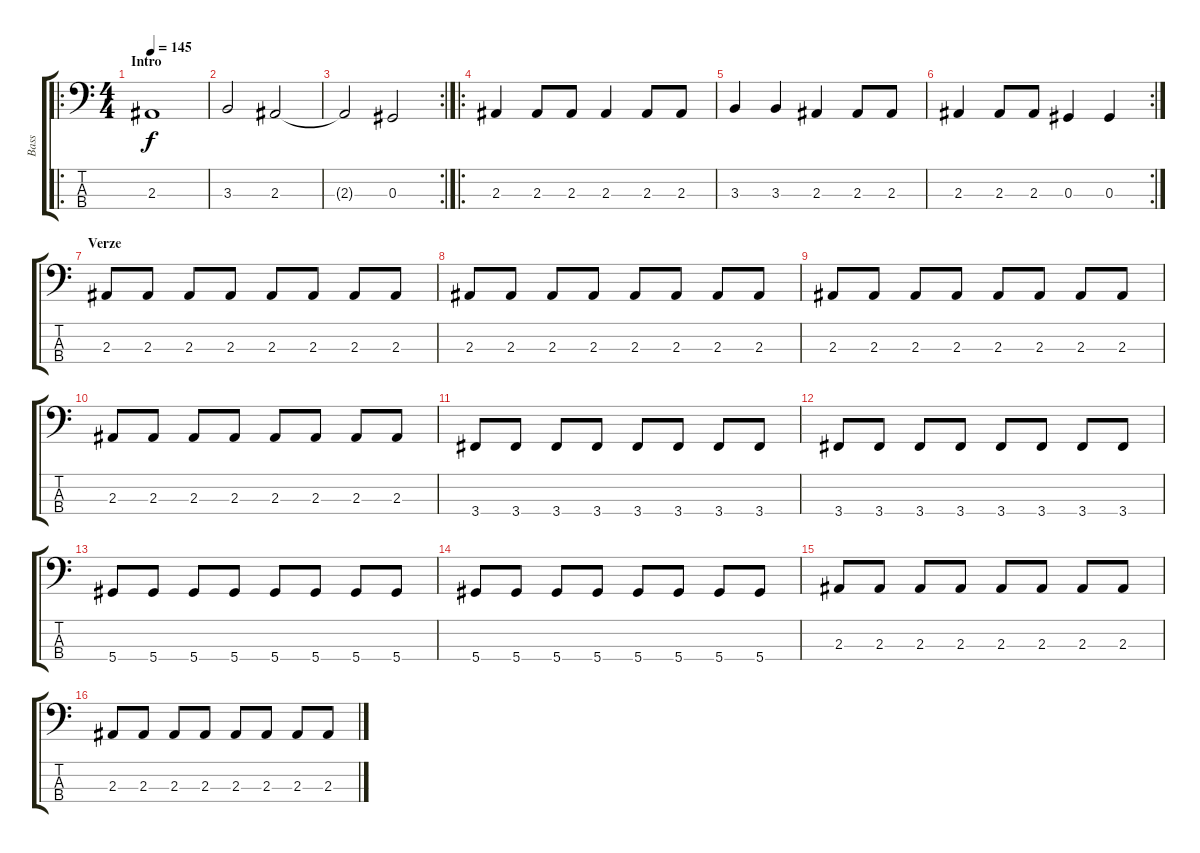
\track ("Bass" "Bass") {instrument electricbassfinger}
\staff {score tabs}
\tuning (Gb2 Db2 Ab1 Eb1) {hide}
\ro
\ts (4 4)
\section ("" "Intro")
\tempo 145
\clef f4
\ks c
2.3.1{dy f instrument electricbassfinger} |
3.3.2 2.3.2 |
\rc 2
2.3{t}.2 0.3.2 |
\ro
2.3.4 2.3.8 2.3.8 2.3.4 2.3.8 2.3.8 |
3.3.4 3.3.4 2.3.4 2.3.8 2.3.8 |
\rc 2
2.3.4 2.3.8 2.3.8 0.3.4 0.3.4 |
\section ("" "Verze")
2.3.8 2.3.8 2.3.8 2.3.8 2.3.8 2.3.8 2.3.8 2.3.8 |
2.3.8 2.3.8 2.3.8 2.3.8 2.3.8 2.3.8 2.3.8 2.3.8 |
2.3.8 2.3.8 2.3.8 2.3.8 2.3.8 2.3.8 2.3.8 2.3.8 |
2.3.8 2.3.8 2.3.8 2.3.8 2.3.8 2.3.8 2.3.8 2.3.8 |
3.4.8 3.4.8 3.4.8 3.4.8 3.4.8 3.4.8 3.4.8 3.4.8 |
3.4.8 3.4.8 3.4.8 3.4.8 3.4.8 3.4.8 3.4.8 3.4.8 |
5.4.8 5.4.8 5.4.8 5.4.8 5.4.8 5.4.8 5.4.8 5.4.8 |
5.4.8 5.4.8 5.4.8 5.4.8 5.4.8 5.4.8 5.4.8 5.4.8 |
2.3.8 2.3.8 2.3.8 2.3.8 2.3.8 2.3.8 2.3.8 2.3.8 |
2.3.8 2.3.8 2.3.8 2.3.8 2.3.8 2.3.8 2.3.8 2.3.8
